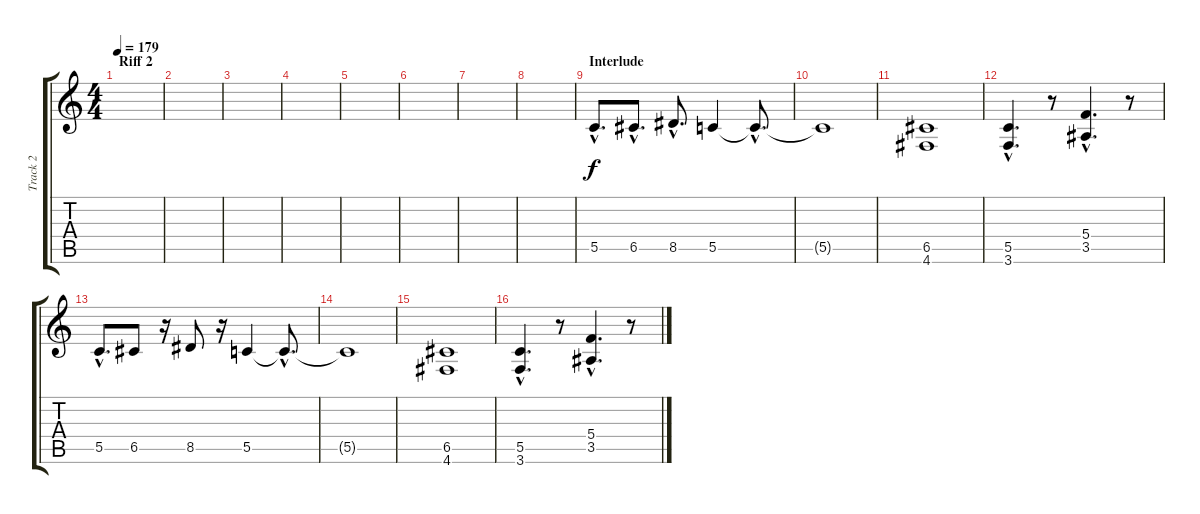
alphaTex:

\track ("Track 2" "Track 2") {instrument overdrivenguitar}
\staff {score tabs}
\tuning (D4 A3 F3 C3 G2 D2) {hide}
\ts (4 4)
\section ("" "Riff 2")
\tempo 179
\clef g2
\ks c
|
|
|
|
|
|
|
|
\section ("" "Interlude")
5.5{hac}.8{d} 6.5{hac}.8{d} 8.5{hac}.8{d} 5.5.4 5.5{hac t}.8{d} |
5.5{t}.1 |
(6.5 4.6).1 |
(5.5{hac} 3.6{hac}).4{d} r.8 (5.4{hac} 3.5{hac}).4{d} r.8 |
5.5{hac}.8{d} 6.5.8 r.16 8.5.8 r.16 5.5.4 5.5{hac t}.8{d} |
5.5{t}.1 |
(6.5 4.6).1 |
(5.5{hac} 3.6{hac}).4{d} r.8 (5.4{hac} 3.5{hac}).4{d} r.8
